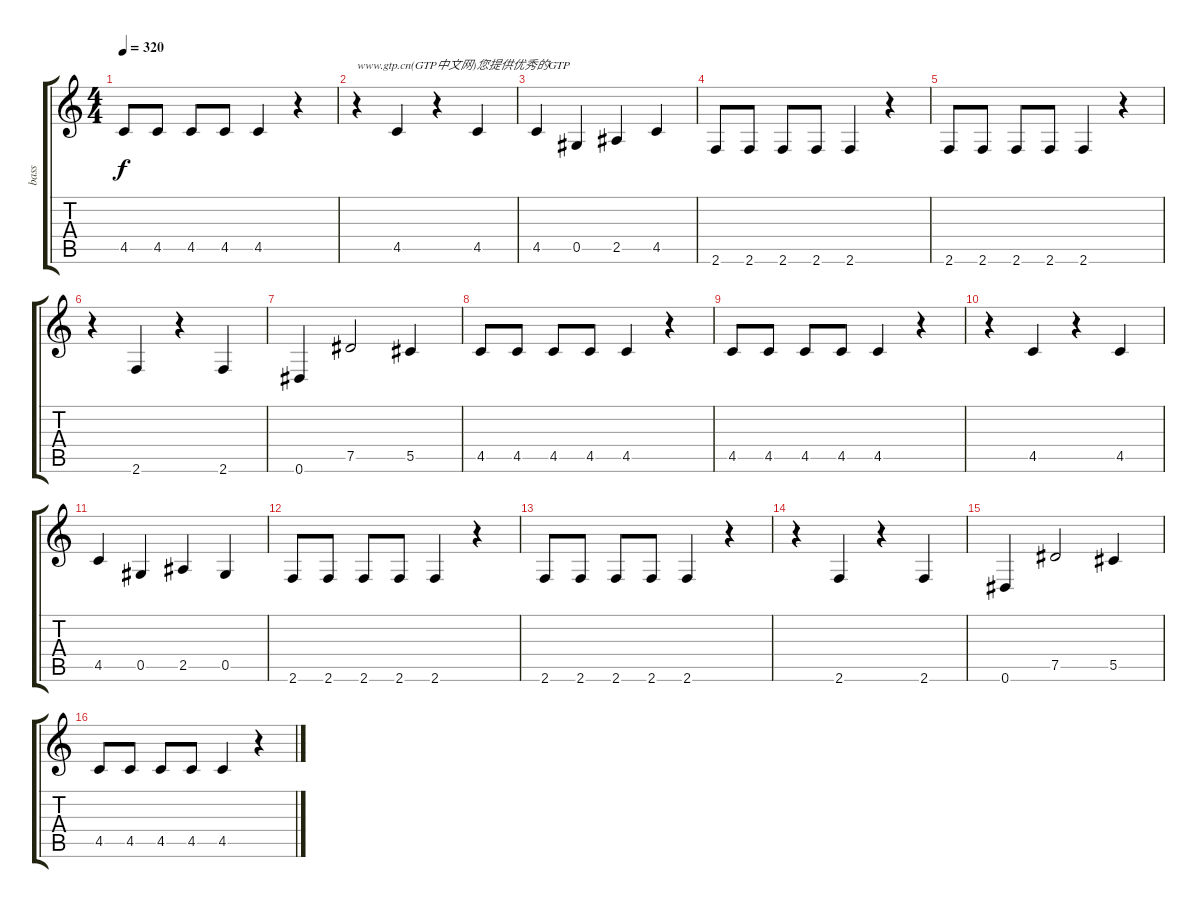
\track ("bass" "bass") {instrument electricbassfinger}
\staff {score tabs}
\tuning (Eb4 Bb3 Gb3 Db3 Ab2 Eb2) {hide}
\ts (4 4)
\tempo 320
\clef g2
\ks c
4.5.8{dy f} 4.5.8 4.5.8 4.5.8 4.5.4 r.4 |
r.4{txt "www.gtp.cn(GTP中文网)您提供优秀的GTP"} 4.5.4 r.4 4.5.4 |
4.5.4 0.5.4 2.5.4 4.5.4 |
2.6.8 2.6.8 2.6.8 2.6.8 2.6.4 r.4 |
2.6.8 2.6.8 2.6.8 2.6.8 2.6.4 r.4 |
r.4 2.6.4 r.4 2.6.4 |
0.6.4 7.5.2 5.5.4 |
4.5.8 4.5.8 4.5.8 4.5.8 4.5.4 r.4 |
4.5.8 4.5.8 4.5.8 4.5.8 4.5.4 r.4 |
r.4 4.5.4 r.4 4.5.4 |
4.5.4 0.5.4 2.5.4 0.5.4 |
2.6.8 2.6.8 2.6.8 2.6.8 2.6.4 r.4 |
2.6.8 2.6.8 2.6.8 2.6.8 2.6.4 r.4 |
r.4 2.6.4 r.4 2.6.4 |
0.6.4 7.5.2 5.5.4 |
4.5.8 4.5.8 4.5.8 4.5.8 4.5.4 r.4
